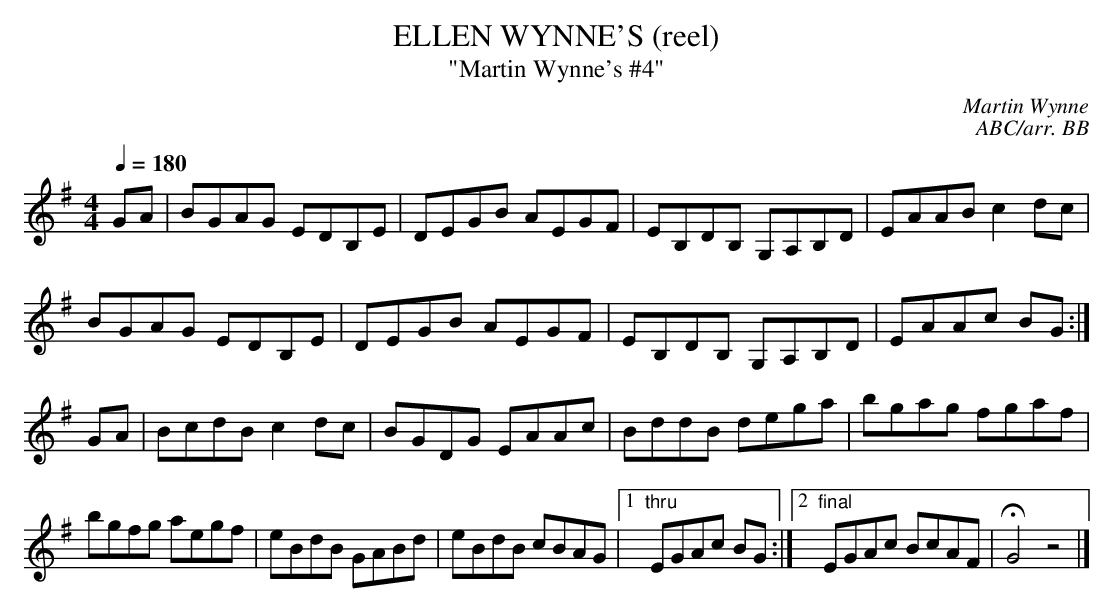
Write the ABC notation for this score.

X:1
T:ELLEN WYNNE'S (reel)
T:"Martin Wynne's #4"
C:Martin Wynne
C:ABC/arr. BB
Q:1/4=180
M:4/4
L:1/8
K:G
GA|BGAG EDB,E|DEGB AEGF|EB,DB, G,A,B,D|EAAB c2 dc|
BGAG EDB,E|DEGB AEGF|EB,DB, G,A,B,D|EAAc BG :|
GA|BcdB c2 dc|BGDG EAAc|BddB dega|bgag fgaf|
bgfg aegf|eBdB GABd|eBdB cBAG|1 "thru"EGAc BG :|\
[2 "final"EGAc BcAF|HG4z4|]
